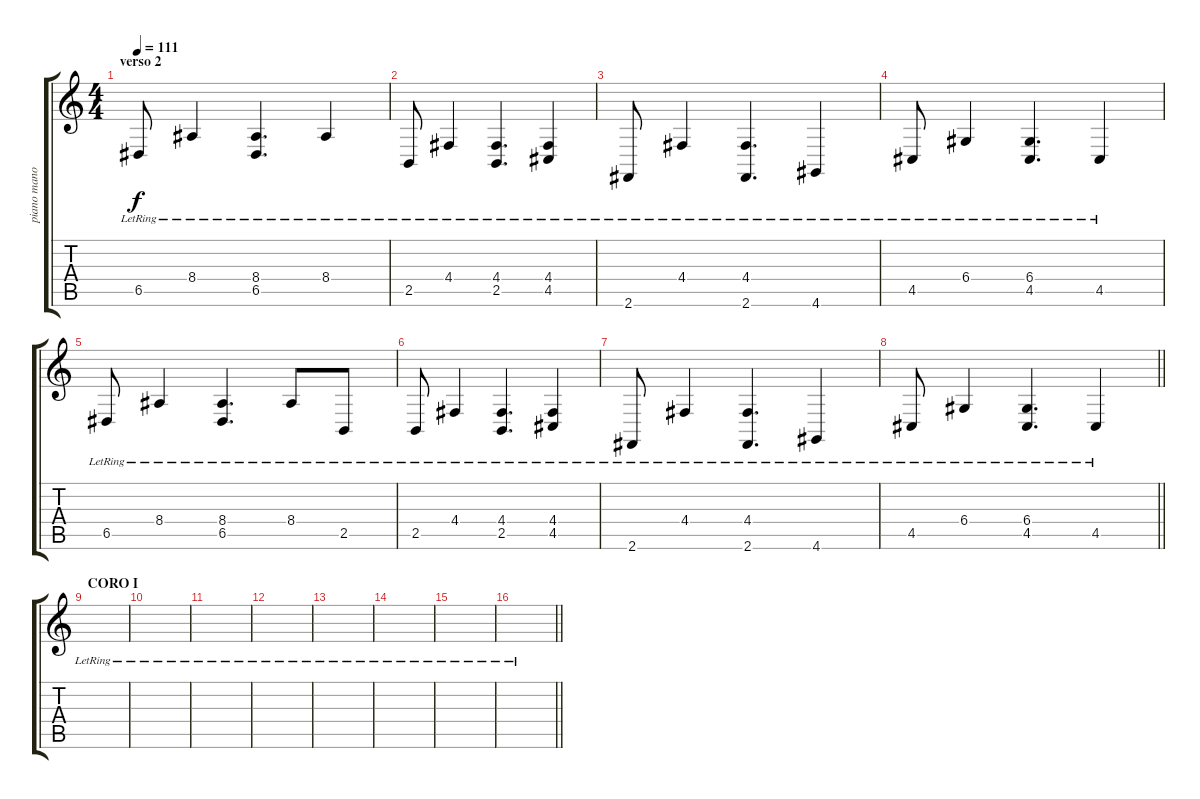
\track ("piano mano izquierda" "piano mano") {instrument acousticgrandpiano}
\staff {score tabs}
\tuning (E4 B3 G3 D3 A2 E2) {hide}
\ts (4 4)
\section ("" "verso 2")
\tempo 111
\clef g2
\ks c
6.5{lr}.8{dy f} 8.4{lr}.4 (8.4{lr} 6.5{lr}).4{d} 8.4{lr}.4 |
2.5{lr}.8 4.4{lr}.4 (4.4{lr} 2.5{lr}).4{d} (4.4{lr} 4.5{lr}).4 |
2.6{lr}.8 4.4{lr}.4 (4.4{lr} 2.6{lr}).4{d} 4.6{lr}.4 |
4.5{lr}.8 6.4{lr}.4 (6.4{lr} 4.5{lr}).4{d} 4.5{lr}.4 |
6.5{lr}.8 8.4{lr}.4 (8.4{lr} 6.5{lr}).4{d} 8.4{lr}.8 2.5{lr}.8 |
2.5{lr}.8 4.4{lr}.4 (4.4{lr} 2.5{lr}).4{d} (4.4{lr} 4.5{lr}).4 |
2.6{lr}.8 4.4{lr}.4 (4.4{lr} 2.6{lr}).4{d} 4.6{lr}.4 |
\barLineRight lightlight
4.5{lr}.8 6.4{lr}.4 (6.4{lr} 4.5{lr}).4{d} 4.5{lr}.4 |
\section ("" "CORO I")
|
|
|
|
|
|
|
\barLineRight lightlight
